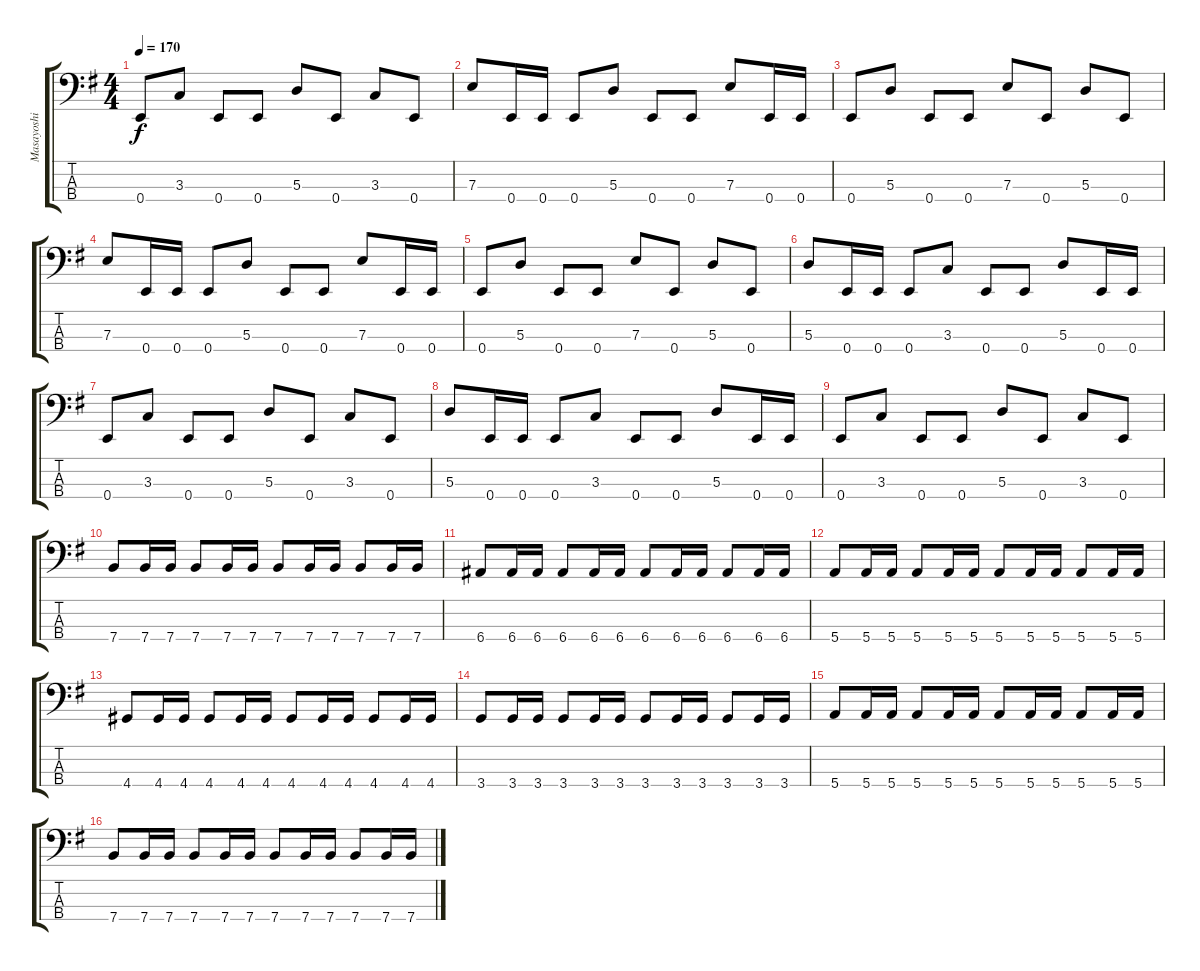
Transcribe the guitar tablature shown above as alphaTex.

\track ("Masayoshi Yamashita" "Masayoshi ") {instrument electricbassfinger}
\staff {score tabs}
\tuning (G2 D2 A1 E1) {hide}
\ts (4 4)
\tempo 170
\clef f4
\ks eminor
0.4.8{dy f} 3.3.8 0.4.8 0.4.8 5.3.8 0.4.8 3.3.8 0.4.8 |
7.3.8 0.4.16 0.4.16 0.4.8 5.3.8 0.4.8 0.4.8 7.3.8 0.4.16 0.4.16 |
0.4.8 5.3.8 0.4.8 0.4.8 7.3.8 0.4.8 5.3.8 0.4.8 |
7.3.8 0.4.16 0.4.16 0.4.8 5.3.8 0.4.8 0.4.8 7.3.8 0.4.16 0.4.16 |
0.4.8 5.3.8 0.4.8 0.4.8 7.3.8 0.4.8 5.3.8 0.4.8 |
5.3.8 0.4.16 0.4.16 0.4.8 3.3.8 0.4.8 0.4.8 5.3.8 0.4.16 0.4.16 |
0.4.8 3.3.8 0.4.8 0.4.8 5.3.8 0.4.8 3.3.8 0.4.8 |
5.3.8 0.4.16 0.4.16 0.4.8 3.3.8 0.4.8 0.4.8 5.3.8 0.4.16 0.4.16 |
0.4.8 3.3.8 0.4.8 0.4.8 5.3.8 0.4.8 3.3.8 0.4.8 |
7.4.8 7.4.16 7.4.16 7.4.8 7.4.16 7.4.16 7.4.8 7.4.16 7.4.16 7.4.8 7.4.16 7.4.16 |
6.4.8 6.4.16 6.4.16 6.4.8 6.4.16 6.4.16 6.4.8 6.4.16 6.4.16 6.4.8 6.4.16 6.4.16 |
5.4.8 5.4.16 5.4.16 5.4.8 5.4.16 5.4.16 5.4.8 5.4.16 5.4.16 5.4.8 5.4.16 5.4.16 |
4.4.8 4.4.16 4.4.16 4.4.8 4.4.16 4.4.16 4.4.8 4.4.16 4.4.16 4.4.8 4.4.16 4.4.16 |
3.4.8 3.4.16 3.4.16 3.4.8 3.4.16 3.4.16 3.4.8 3.4.16 3.4.16 3.4.8 3.4.16 3.4.16 |
5.4.8 5.4.16 5.4.16 5.4.8 5.4.16 5.4.16 5.4.8 5.4.16 5.4.16 5.4.8 5.4.16 5.4.16 |
7.4.8 7.4.16 7.4.16 7.4.8 7.4.16 7.4.16 7.4.8 7.4.16 7.4.16 7.4.8 7.4.16 7.4.16
